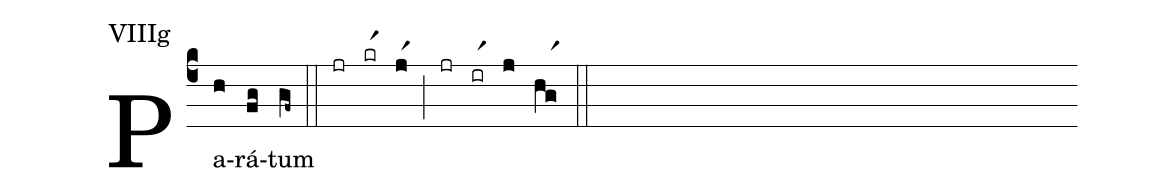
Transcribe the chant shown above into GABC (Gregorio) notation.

annotation: VIIIg;
%%
(c4)Pa(h)rá(fg)tum(gf~) (::) (jr)(krr1)(jr1)(;)(jr)(irr1)(j)(hgr1)(::)
